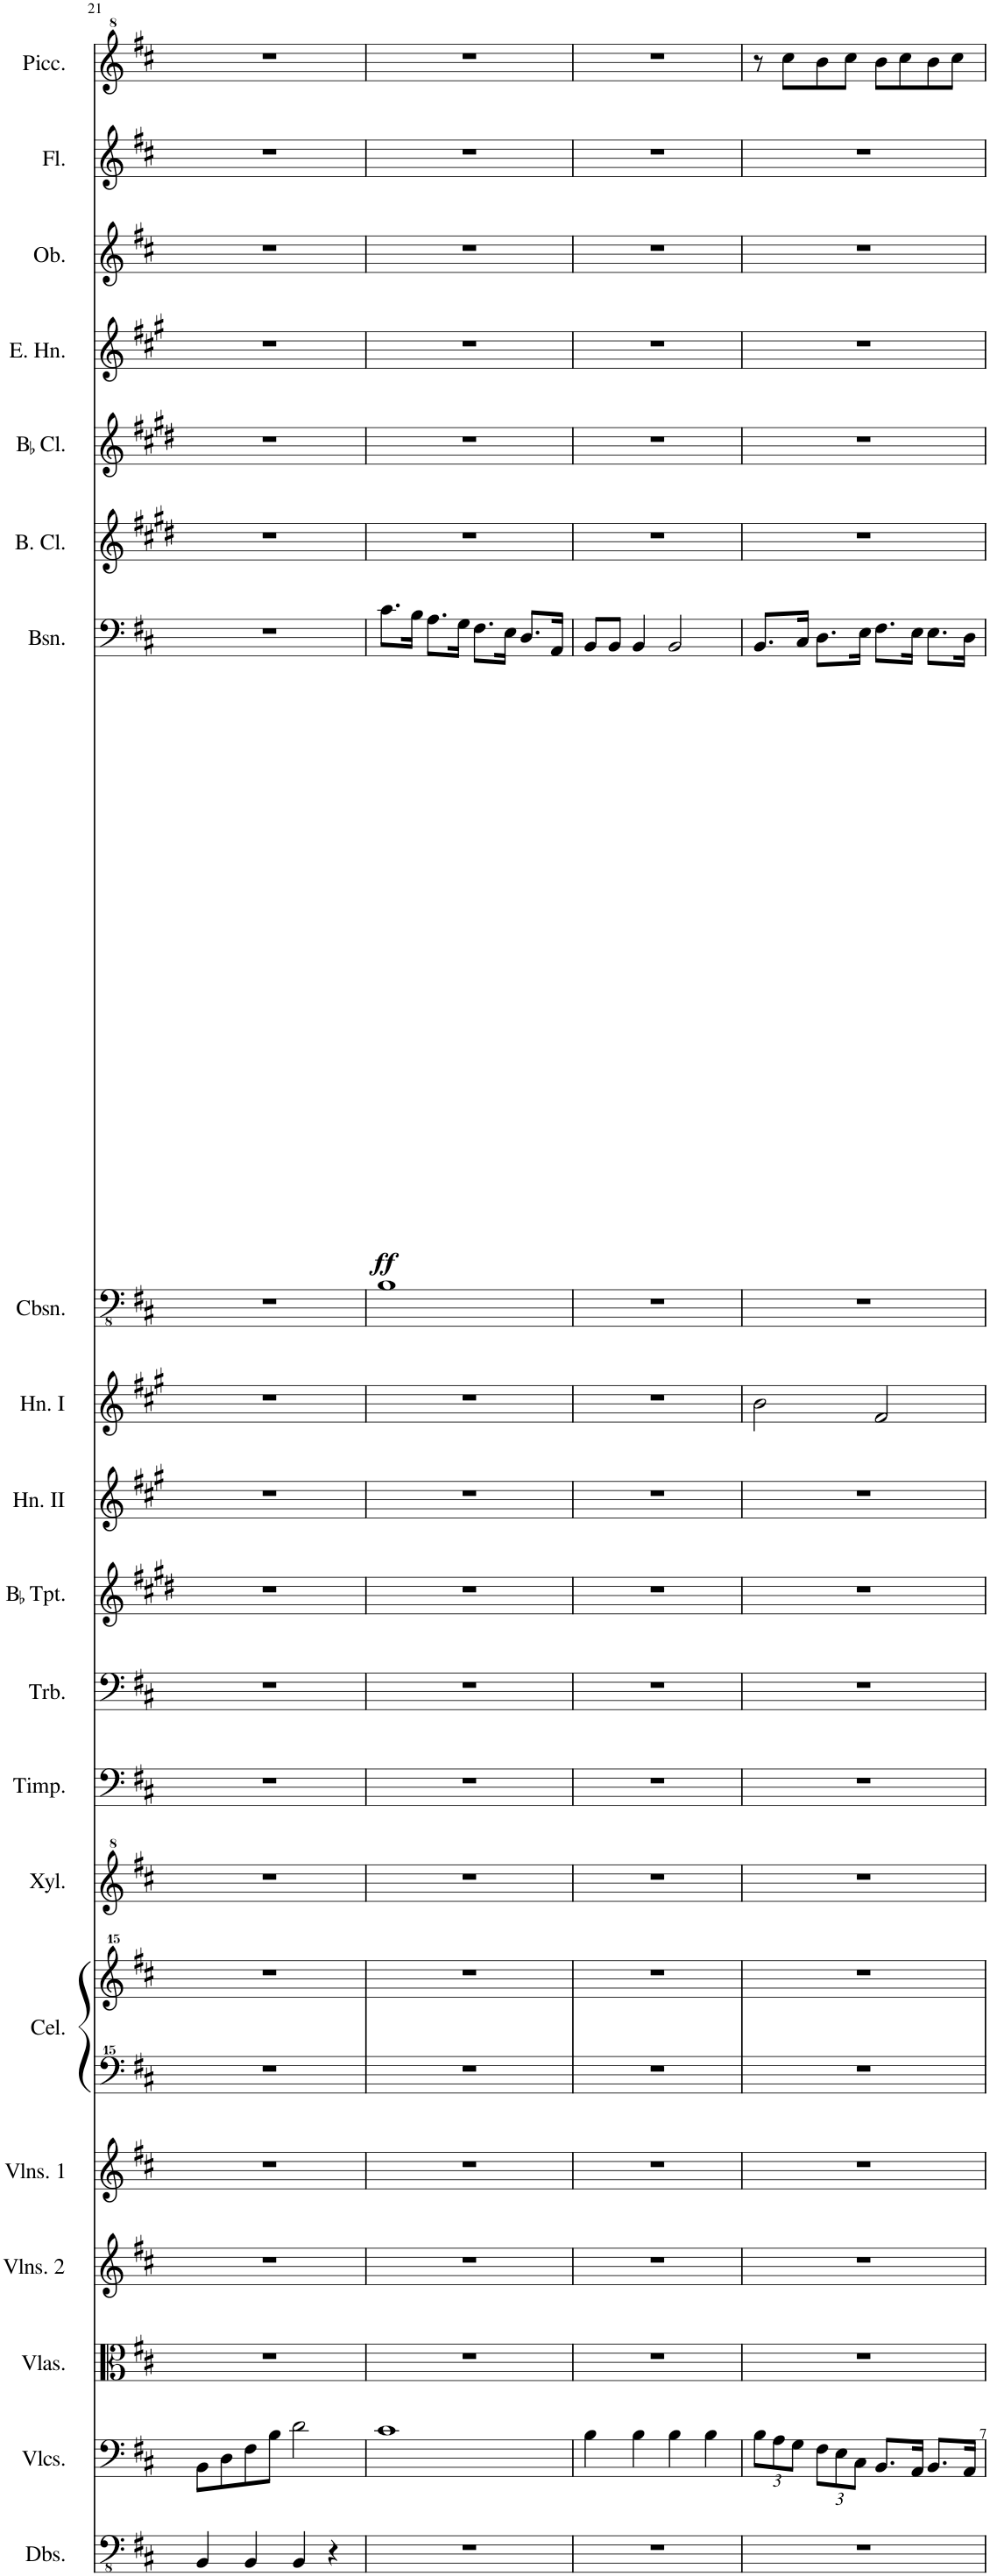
**kern	**kern	**kern	**kern	**kern	**kern	**kern	**kern	**kern	**kern	**kern	**kern	**kern	**kern	**kern	**dynam	**kern	**kern	**kern	**kern	**kern	**kern
*part20	*part19	*part18	*part17	*part16	*part15	*part15	*part14	*part13	*part12	*part11	*part10	*part9	*part8	*part7	*part7	*part6	*part5	*part4	*part3	*part2	*part1
*staff21	*staff20	*staff19	*staff18	*staff17	*staff16	*staff15	*staff14	*staff13	*staff12	*staff11	*staff10	*staff9	*staff8	*staff7	*staff7	*staff6	*staff5	*staff4	*staff3	*staff2	*staff1
*I"Double Basses	*I"Violoncellos	*I"Violas	*I"Violins 2	*I"Violins 1	*I"Celesta	*	*I"Xylophone	*I"Timpani	*I"Trombone	*I"BaccidentalFlat Trumpet	*I"Horn II	*I"Horn I	*I"Contrabassoon	*I"Bassoon	*	*I"Bass Clarinet	*I"BaccidentalFlat Clarinet	*I"English Horn	*I"Oboe	*I"Flute	*I"Piccolo
*I'Dbs.	*I'Vlcs.	*I'Vlas.	*I'Vlns. 2	*I'Vlns. 1	*I'Cel.	*	*I'Xyl.	*I'Timp.	*I'Trb.	*I'BaccidentalFlat Tpt.	*I'Hn. II	*I'Hn. I	*I'Cbsn.	*I'Bsn.	*	*I'B. Cl.	*I'BaccidentalFlat Cl.	*I'E. Hn.	*I'Ob.	*I'Fl.	*I'Picc.
!!LO:PB:g=z
*clefFv4	*clefF4	*clefC3	*clefG2	*clefG2	*clefF^^4	*clefG^^2	*clefG^2	*clefF4	*clefF4	*clefG2	*clefG2	*clefG2	*clefFv4	*clefF4	*	*clefG2	*clefG2	*clefG2	*clefG2	*clefG2	*clefG^2
*	*	*	*	*	*	*	*	*	*	*Trd1c2	*Trd4c7	*Trd4c7	*Trd7c12	*	*	*Trd8c14	*Trd1c2	*Trd4c7	*	*	*Trd-7c-12
*k[f#c#]	*k[f#c#]	*k[f#c#]	*k[f#c#]	*k[f#c#]	*k[f#c#]	*k[f#c#]	*k[f#c#]	*k[f#c#]	*k[f#c#]	*k[f#c#g#d#]	*k[f#c#g#]	*k[f#c#g#]	*k[f#c#]	*k[f#c#]	*	*k[f#c#g#d#]	*k[f#c#g#d#]	*k[f#c#g#]	*k[f#c#]	*k[f#c#]	*k[f#c#]
*M4/4	*M4/4	*M4/4	*M4/4	*M4/4	*M4/4	*M4/4	*M4/4	*M4/4	*M4/4	*M4/4	*M4/4	*M4/4	*M4/4	*M4/4	*	*M4/4	*M4/4	*M4/4	*M4/4	*M4/4	*M4/4
=21	=21	=21	=21	=21	=21	=21	=21	=21	=21	=21	=21	=21	=21	=21	=21	=21	=21	=21	=21	=21	=21
4BBB/	8BB\L	1r	1r	1r	1r	1r	1r	1r	1r	1r	1r	1r	1r	1r	.	1r	1r	1r	1r	1r	1r
.	8D\	.	.	.	.	.	.	.	.	.	.	.	.	.	.	.	.	.	.	.	.
4BBB/	8F#\	.	.	.	.	.	.	.	.	.	.	.	.	.	.	.	.	.	.	.	.
.	8B\J	.	.	.	.	.	.	.	.	.	.	.	.	.	.	.	.	.	.	.	.
4BBB/	2d\	.	.	.	.	.	.	.	.	.	.	.	.	.	.	.	.	.	.	.	.
4r	.	.	.	.	.	.	.	.	.	.	.	.	.	.	.	.	.	.	.	.	.
=22	=22	=22	=22	=22	=22	=22	=22	=22	=22	=22	=22	=22	=22	=22	=22	=22	=22	=22	=22	=22	=22
!	!	!	!	!	!	!	!	!	!	!	!	!	!	!	!LO:DY:b	!	!	!	!	!	!
1r	1c#	1r	1r	1r	1r	1r	1r	1r	1r	1r	1r	1r	1BB	8.c#\L	ff	1r	1r	1r	1r	1r	1r
.	.	.	.	.	.	.	.	.	.	.	.	.	.	16B\Jk	.	.	.	.	.	.	.
.	.	.	.	.	.	.	.	.	.	.	.	.	.	8.A\L	.	.	.	.	.	.	.
.	.	.	.	.	.	.	.	.	.	.	.	.	.	16G\Jk	.	.	.	.	.	.	.
.	.	.	.	.	.	.	.	.	.	.	.	.	.	8.F#\L	.	.	.	.	.	.	.
.	.	.	.	.	.	.	.	.	.	.	.	.	.	16E\Jk	.	.	.	.	.	.	.
.	.	.	.	.	.	.	.	.	.	.	.	.	.	8.D/L	.	.	.	.	.	.	.
.	.	.	.	.	.	.	.	.	.	.	.	.	.	16AA/Jk	.	.	.	.	.	.	.
=23	=23	=23	=23	=23	=23	=23	=23	=23	=23	=23	=23	=23	=23	=23	=23	=23	=23	=23	=23	=23	=23
1r	4B\	1r	1r	1r	1r	1r	1r	1r	1r	1r	1r	1r	1r	8BB/L	.	1r	1r	1r	1r	1r	1r
.	.	.	.	.	.	.	.	.	.	.	.	.	.	8BB/J	.	.	.	.	.	.	.
.	4B\	.	.	.	.	.	.	.	.	.	.	.	.	4BB/	.	.	.	.	.	.	.
.	4B\	.	.	.	.	.	.	.	.	.	.	.	.	2BB/	.	.	.	.	.	.	.
.	4B\	.	.	.	.	.	.	.	.	.	.	.	.	.	.	.	.	.	.	.	.
=24	=24	=24	=24	=24	=24	=24	=24	=24	=24	=24	=24	=24	=24	=24	=24	=24	=24	=24	=24	=24	=24
*	*Xbrackettup	*	*	*	*	*	*	*	*	*	*	*	*	*	*	*	*	*	*	*	*
1r	12B\L	1r	1r	1r	1r	1r	1r	1r	1r	1r	1r	2b\	1r	8.BB/L	.	1r	1r	1r	1r	1r	8r
.	12A\	.	.	.	.	.	.	.	.	.	.	.	.	.	.	.	.	.	.	.	.
.	.	.	.	.	.	.	.	.	.	.	.	.	.	.	.	.	.	.	.	.	8ccc#\L
.	12G\J	.	.	.	.	.	.	.	.	.	.	.	.	.	.	.	.	.	.	.	.
.	.	.	.	.	.	.	.	.	.	.	.	.	.	16C#/Jk	.	.	.	.	.	.	.
.	12F#\L	.	.	.	.	.	.	.	.	.	.	.	.	8.D\L	.	.	.	.	.	.	8bb\
.	12E\	.	.	.	.	.	.	.	.	.	.	.	.	.	.	.	.	.	.	.	.
.	.	.	.	.	.	.	.	.	.	.	.	.	.	.	.	.	.	.	.	.	8ccc#\J
.	12C#\J	.	.	.	.	.	.	.	.	.	.	.	.	.	.	.	.	.	.	.	.
.	.	.	.	.	.	.	.	.	.	.	.	.	.	16E\Jk	.	.	.	.	.	.	.
.	8.BB/L	.	.	.	.	.	.	.	.	.	.	2f#/	.	8.F#\L	.	.	.	.	.	.	8bb\L
.	.	.	.	.	.	.	.	.	.	.	.	.	.	.	.	.	.	.	.	.	8ccc#\
.	16AA/Jk	.	.	.	.	.	.	.	.	.	.	.	.	16E\Jk	.	.	.	.	.	.	.
.	8.BB/L	.	.	.	.	.	.	.	.	.	.	.	.	8.E\L	.	.	.	.	.	.	8bb\
.	.	.	.	.	.	.	.	.	.	.	.	.	.	.	.	.	.	.	.	.	8ccc#\J
.	16AA/Jk	.	.	.	.	.	.	.	.	.	.	.	.	16D\Jk	.	.	.	.	.	.	.
=	=	=	=	=	=	=	=	=	=	=	=	=	=	=	=	=	=	=	=	=	=
*-	*-	*-	*-	*-	*-	*-	*-	*-	*-	*-	*-	*-	*-	*-	*-	*-	*-	*-	*-	*-	*-
